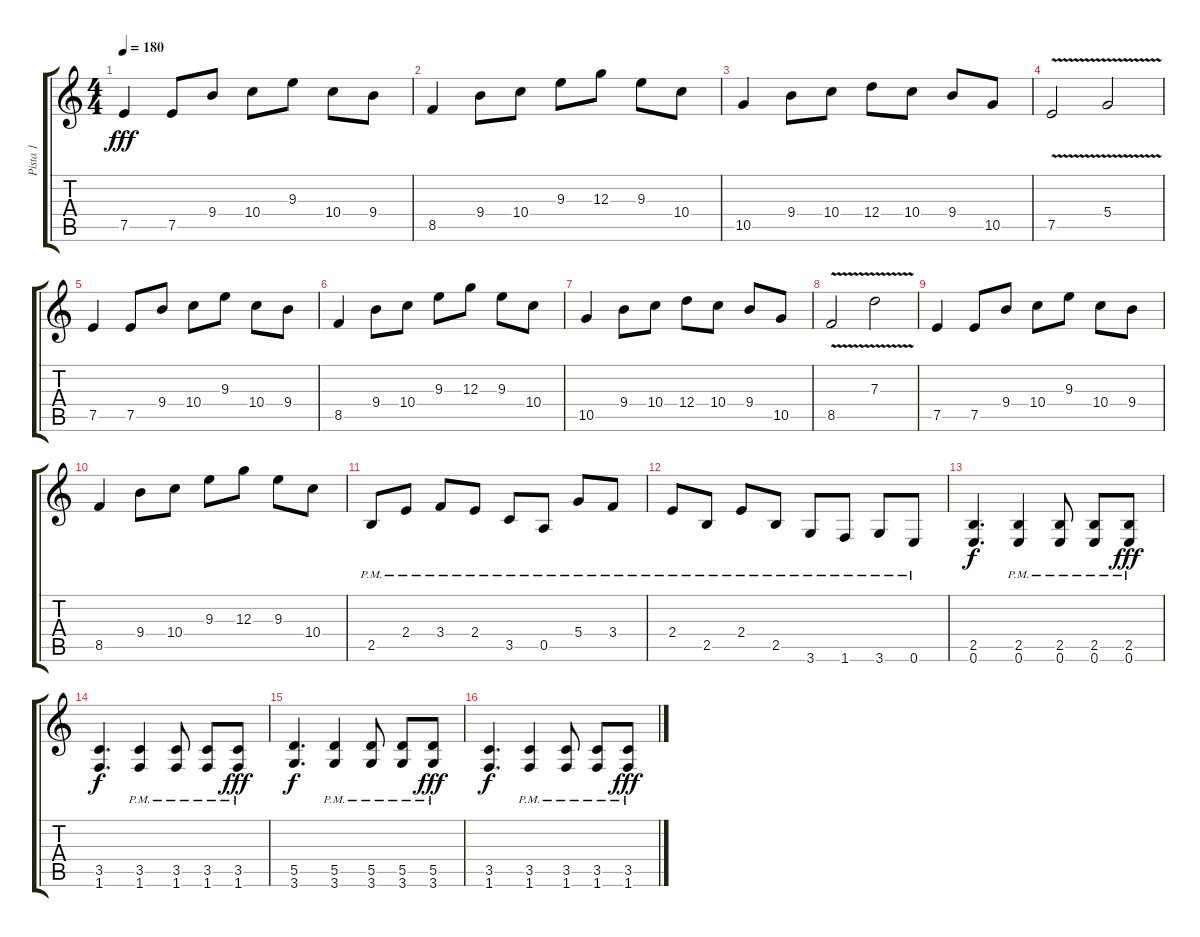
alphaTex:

\track ("Pista 1" "Pista 1") {instrument distortionguitar}
\staff {score tabs}
\tuning (E4 B3 G3 D3 A2 E2) {hide}
\ts (4 4)
\tempo 180
\clef g2
\ks c
7.5.4{dy fff} 7.5.8 9.4.8 10.4.8 9.3.8 10.4.8 9.4.8 |
8.5.4 9.4.8 10.4.8 9.3.8 12.3.8 9.3.8 10.4.8 |
10.5.4 9.4.8 10.4.8 12.4.8 10.4.8 9.4.8 10.5.8 |
7.5{v}.2 5.4{v}.2 |
7.5.4 7.5.8 9.4.8 10.4.8 9.3.8 10.4.8 9.4.8 |
8.5.4 9.4.8 10.4.8 9.3.8 12.3.8 9.3.8 10.4.8 |
10.5.4 9.4.8 10.4.8 12.4.8 10.4.8 9.4.8 10.5.8 |
8.5{v}.2 7.3{v}.2 |
7.5.4 7.5.8 9.4.8 10.4.8 9.3.8 10.4.8 9.4.8 |
8.5.4 9.4.8 10.4.8 9.3.8 12.3.8 9.3.8 10.4.8 |
2.5{pm}.8 2.4{pm}.8 3.4{pm}.8 2.4{pm}.8 3.5{pm}.8 0.5{pm}.8 5.4{pm}.8 3.4{pm}.8 |
2.4{pm}.8 2.5{pm}.8 2.4{pm}.8 2.5{pm}.8 3.6{pm}.8 1.6{pm}.8 3.6{pm}.8 0.6{pm}.8 |
(2.5 0.6).4{d dy f} (2.5{pm} 0.6{pm}).4 (2.5{pm} 0.6{pm}).8 (2.5{pm} 0.6{pm}).8 (2.5{pm} 0.6{pm}).8{dy fff} |
(3.5 1.6).4{d dy f} (3.5{pm} 1.6{pm}).4 (3.5{pm} 1.6{pm}).8 (3.5{pm} 1.6{pm}).8 (3.5{pm} 1.6{pm}).8{dy fff} |
(5.5 3.6).4{d dy f} (5.5{pm} 3.6{pm}).4 (5.5{pm} 3.6{pm}).8 (5.5{pm} 3.6{pm}).8 (5.5{pm} 3.6{pm}).8{dy fff} |
(3.5 1.6).4{d dy f} (3.5{pm} 1.6{pm}).4 (3.5{pm} 1.6{pm}).8 (3.5{pm} 1.6{pm}).8 (3.5{pm} 1.6{pm}).8{dy fff}
